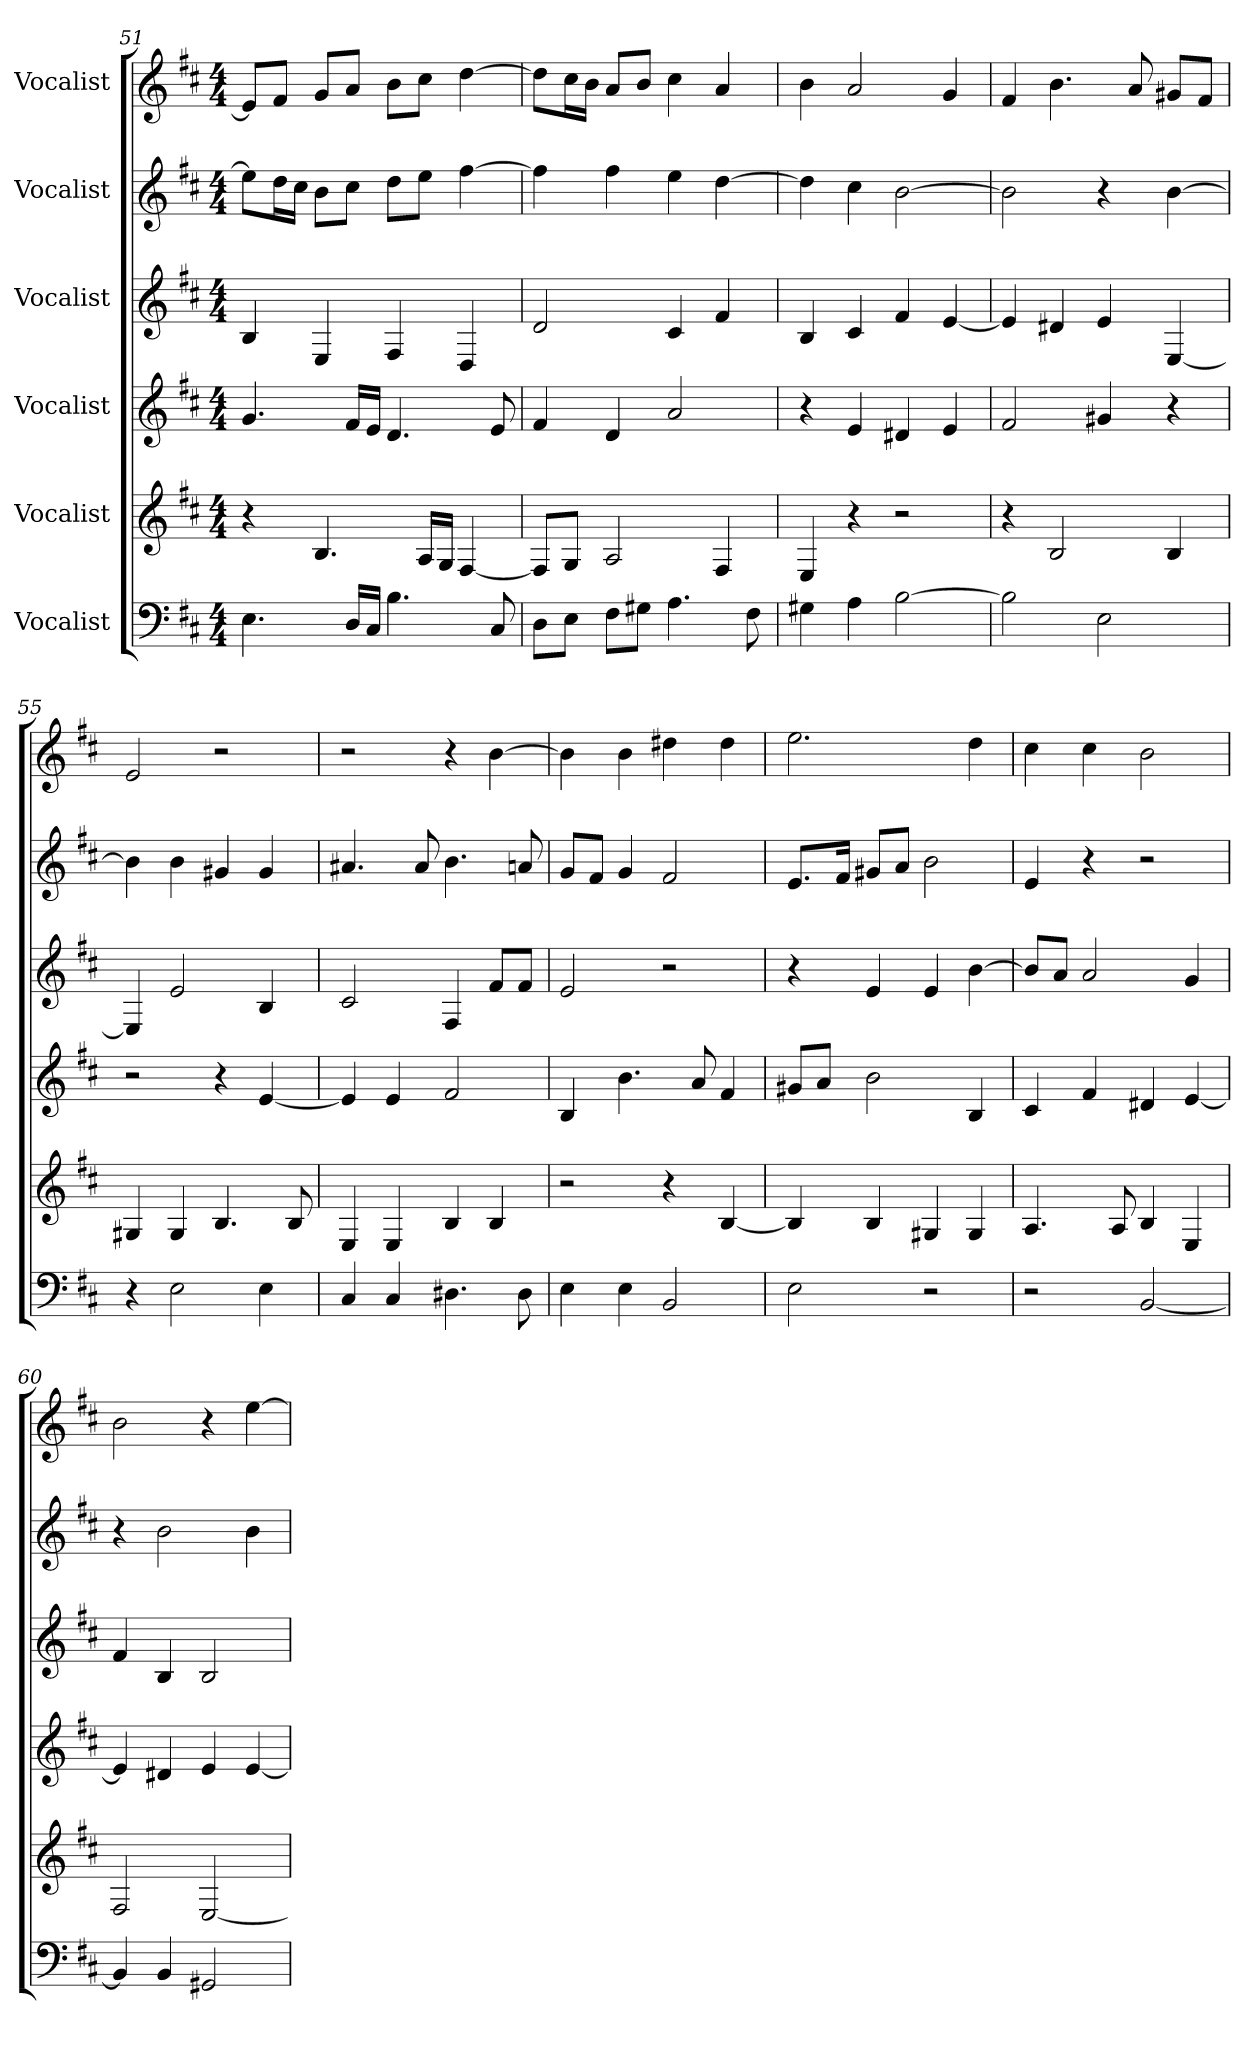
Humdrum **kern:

**kern	**kern	**kern	**kern	**kern	**kern
*part6	*part5	*part4	*part3	*part2	*part1
*staff6	*staff5	*staff4	*staff3	*staff2	*staff1
*I"Vocalist	*I"Vocalist	*I"Vocalist	*I"Vocalist	*I"Vocalist	*I"Vocalist
*k[f#c#]	*k[f#c#]	*k[f#c#]	*k[f#c#]	*k[f#c#]	*k[f#c#]
*b:	*b:	*b:	*b:	*b:	*b:
*M4/4	*M4/4	*M4/4	*M4/4	*M4/4	*M4/4
=51	=51	=51	=51	=51	=51
4.E	4r	4.g	4B	8eeL]	8eL]
.	.	.	.	16ddL	8f#J
.	.	.	.	16cc#JJ	.
.	4.B	.	4E	8bL	8gL
16DLL	.	16f#LL	.	8cc#J	8aJ
16C#JJ	.	16eJJ	.	.	.
4.B	.	4.d	4F#	8ddL	8bL
.	16ALL	.	.	8eeJ	8cc#J
.	16GJJ	.	.	.	.
.	[4F#	.	4D	[4ff#	[4dd
8C#	.	8e	.	.	.
=52	=52	=52	=52	=52	=52
8DL	8F#L]	4f#	2d	4ff#]	8ddL]
8EJ	8GJ	.	.	.	16cc#L
.	.	.	.	.	16bJJ
8F#L	2A	4d	.	4ff#	8aL
8G#XJ	.	.	.	.	8bJ
4.A	.	2a	4c#	4ee	4cc#
.	4F#	.	4f#	[4dd	4a
8F#	.	.	.	.	.
=53	=53	=53	=53	=53	=53
4G#X	4E	4r	4B	4dd]	4b
4A	4r	4e	4c#	4cc#	2a
[2B	2r	4d#X	4f#	[2b	.
.	.	4e	[4e	.	4g
=54	=54	=54	=54	=54	=54
2B]	4r	2f#	4e]	2b]	4f#
.	2B	.	4d#X	.	4.b
2E	.	4g#X	4e	4r	.
.	.	.	.	.	8a
.	4B	4r	[4E	[4b	8g#XL
.	.	.	.	.	8f#J
=55	=55	=55	=55	=55	=55
4r	4G#X	2r	4E]	4b]	2e
2E	4G#	.	2e	4b	.
.	4.B	4r	.	4g#X	2r
4E	.	[4e	4B	4g#	.
.	8B	.	.	.	.
=56	=56	=56	=56	=56	=56
4C#	4E	4e]	2c#	4.a#X	2r
4C#	4E	4e	.	.	.
.	.	.	.	8a#	.
4.D#X	4B	2f#	4F#	4.b	4r
.	4B	.	8f#L	.	[4b
8D#	.	.	8f#J	8an	.
=57	=57	=57	=57	=57	=57
4E	2r	4B	2e	8gL	4b]
.	.	.	.	8f#J	.
4E	.	4.b	.	4g	4b
2BB	4r	.	2r	2f#	4dd#X
.	.	8a	.	.	.
.	[4B	4f#	.	.	4dd#
=58	=58	=58	=58	=58	=58
2E	4B]	8g#XL	4r	8.eL	2.ee
.	.	8aJ	.	.	.
.	.	.	.	16f#Jk	.
.	4B	2b	4e	8g#XL	.
.	.	.	.	8aJ	.
2r	4G#X	.	4e	2b	.
.	4G#	4B	[4b	.	4dd
=59	=59	=59	=59	=59	=59
2r	4.A	4c#	8bL]	4e	4cc#
.	.	.	8aJ	.	.
.	.	4f#	2a	4r	4cc#
.	8A	.	.	.	.
[2BB	4B	4d#X	.	2r	2b
.	4E	[4e	4g	.	.
=60	=60	=60	=60	=60	=60
4BB]	2F#	4e]	4f#	4r	2b
4BB	.	4d#X	4B	2b	.
2GG#X	[2E	4e	2B	.	4r
.	.	[4e	.	4b	[4ee
=	=	=	=	=	=
*-	*-	*-	*-	*-	*-
